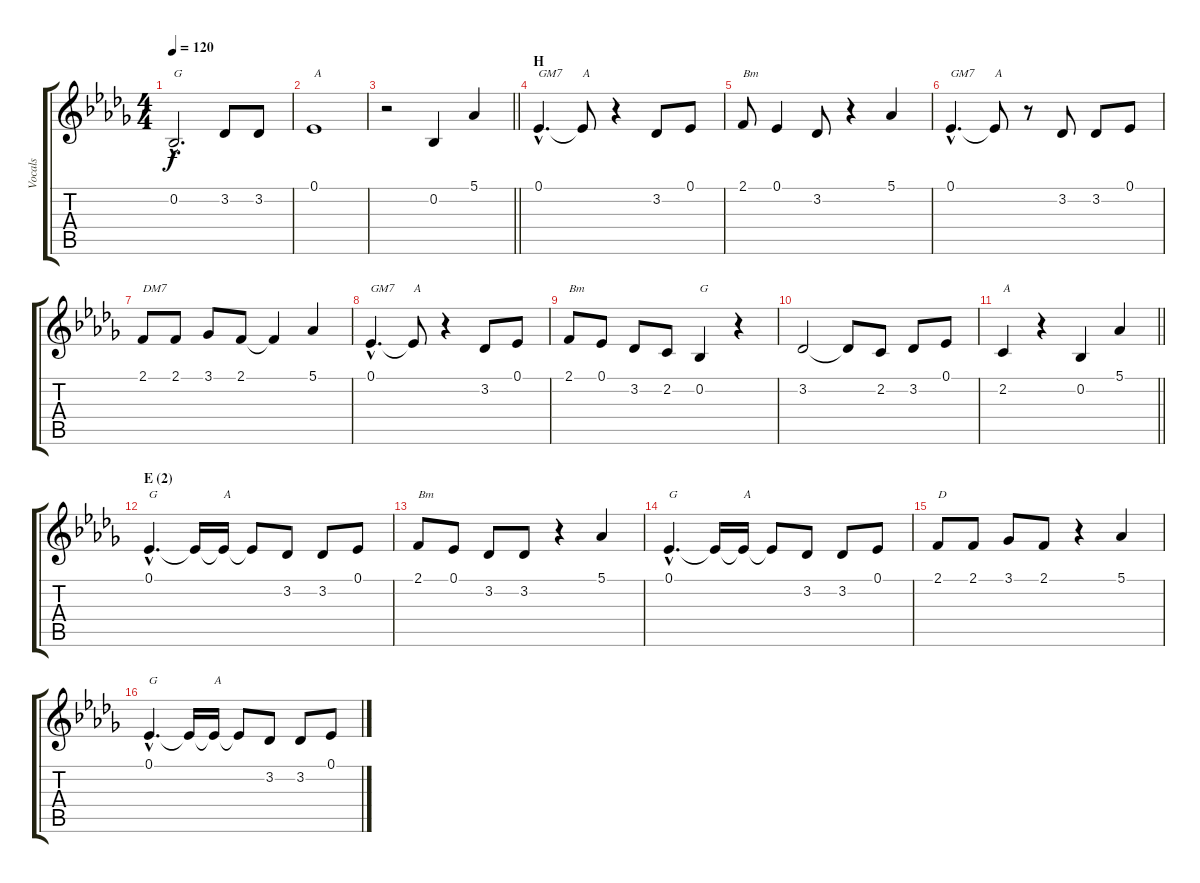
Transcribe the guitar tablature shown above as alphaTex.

\track ("Vocals" "Vocals") {instrument sopranosax}
\staff {score tabs}
\tuning (Eb4 Bb3 Gb3 Db3 Ab2 Eb2) {hide}
\ts (4 4)
\tempo 120
\clef g2
\ks db
0.2{hac}.2{d txt "G" dy f} 3.2.8 3.2.8 |
0.1.1{txt "A"} |
\barLineRight lightlight
r.2 0.2.4 5.1.4 |
\section ("" "H")
0.1{hac}.4{d txt "GM7"} 0.1{t}.8{txt "A"} r.4 3.2.8 0.1.8 |
2.1.8{txt "Bm"} 0.1.4 3.2.8 r.4 5.1.4 |
0.1{hac}.4{d txt "GM7"} 0.1{t}.8{txt "A"} r.8 3.2.8 3.2.8 0.1.8 |
2.1.8{txt "DM7"} 2.1.8 3.1.8 2.1.8 2.1{t}.4 5.1.4 |
0.1{hac}.4{d txt "GM7"} 0.1{t}.8{txt "A"} r.4 3.2.8 0.1.8 |
2.1.8{txt "Bm"} 0.1.8 3.2.8 2.2.8 0.2.4{txt "G"} r.4 |
3.2.2 3.2{t}.8 2.2.8 3.2.8 0.1.8 |
\barLineRight lightlight
2.2.4{txt "A"} r.4 0.2.4 5.1.4 |
\section ("" "E (2)")
0.1{hac}.4{d txt "G"} 0.1{t}.16 0.1{t}.16{txt "A"} 0.1{t}.8 3.2.8 3.2.8 0.1.8 |
2.1.8{txt "Bm"} 0.1.8 3.2.8 3.2.8 r.4 5.1.4 |
0.1{hac}.4{d txt "G"} 0.1{t}.16 0.1{t}.16{txt "A"} 0.1{t}.8 3.2.8 3.2.8 0.1.8 |
2.1.8{txt "D"} 2.1.8 3.1.8 2.1.8 r.4 5.1.4 |
0.1{hac}.4{d txt "G"} 0.1{t}.16 0.1{t}.16{txt "A"} 0.1{t}.8 3.2.8 3.2.8 0.1.8
